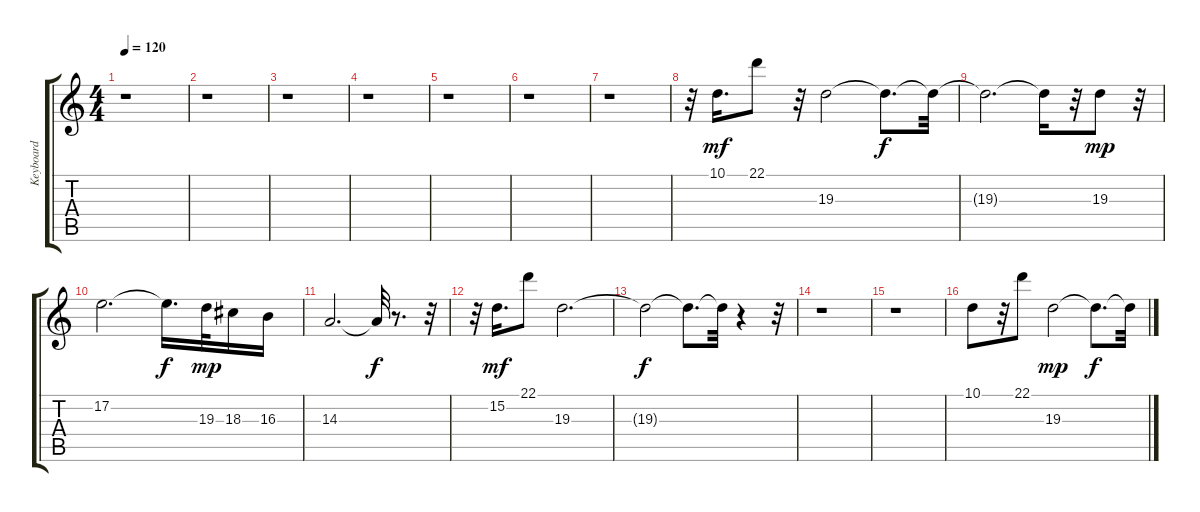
\track ("Keyboard" "Keyboard") {instrument lead2sawtooth}
\staff {score tabs}
\tuning (E4 B3 G3 D3 A2 E2) {hide}
\ts (4 4)
\tempo 120
\clef g2
\ks c
r.1{dy mp} |
r.1 |
r.1 |
r.1 |
r.1 |
r.1 |
r.1 |
r.32 10.1.16{d dy mf} 22.1.8 r.32 19.3.2 19.3{t}.8{d dy f} 19.3{t}.32 |
19.3{t}.2{d} 19.3{t}.16 r.32 19.3.8{dy mp} r.32 |
17.2.2{d} 17.2{t}.16{d dy f} 19.3.32{dy mp} 18.3.16 16.3.16 |
14.3.2{d} 14.3{t}.32{dy f} r.8{d} r.32 |
r.32 15.2.16{d dy mf} 22.1.8 19.3.2{d} |
19.3{t}.2{dy f} 19.3{t}.8{d} 19.3{t}.32 r.4 r.32 |
r.1 |
r.1 |
10.1.8 r.32 22.1.8 19.3.2{dy mp} 19.3{t}.8{d dy f} 19.3{t}.32
